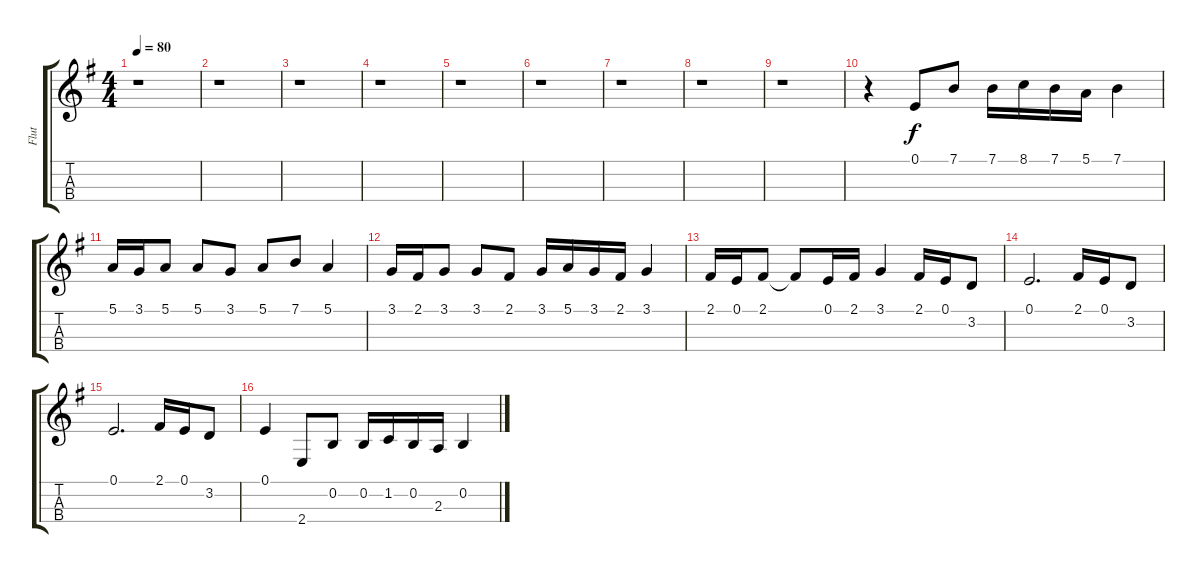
\track ("Flut" "Flut") {instrument flute}
\staff {score tabs}
\tuning (E4 B3 G3 D3) {hide}
\ts (4 4)
\tempo 80
\clef g2
\ks g
r.1{dy f instrument flute} |
r.1 |
r.1 |
r.1 |
r.1 |
r.1 |
r.1 |
r.1 |
r.1 |
r.4 0.1.8 7.1.8 7.1.16 8.1.16 7.1.16 5.1.16 7.1.4 |
5.1.16 3.1.16 5.1.8 5.1.8 3.1.8 5.1.8 7.1.8 5.1.4 |
3.1.16 2.1.16 3.1.8 3.1.8 2.1.8 3.1.16 5.1.16 3.1.16 2.1.16 3.1.4 |
2.1.16 0.1.16 2.1.8 2.1{t}.8 0.1.16 2.1.16 3.1.4 2.1.16 0.1.16 3.2.8 |
0.1.2{d} 2.1.16 0.1.16 3.2.8 |
0.1.2{d} 2.1.16 0.1.16 3.2.8 |
0.1.4 2.4.8 0.2.8 0.2.16 1.2.16 0.2.16 2.3.16 0.2.4
